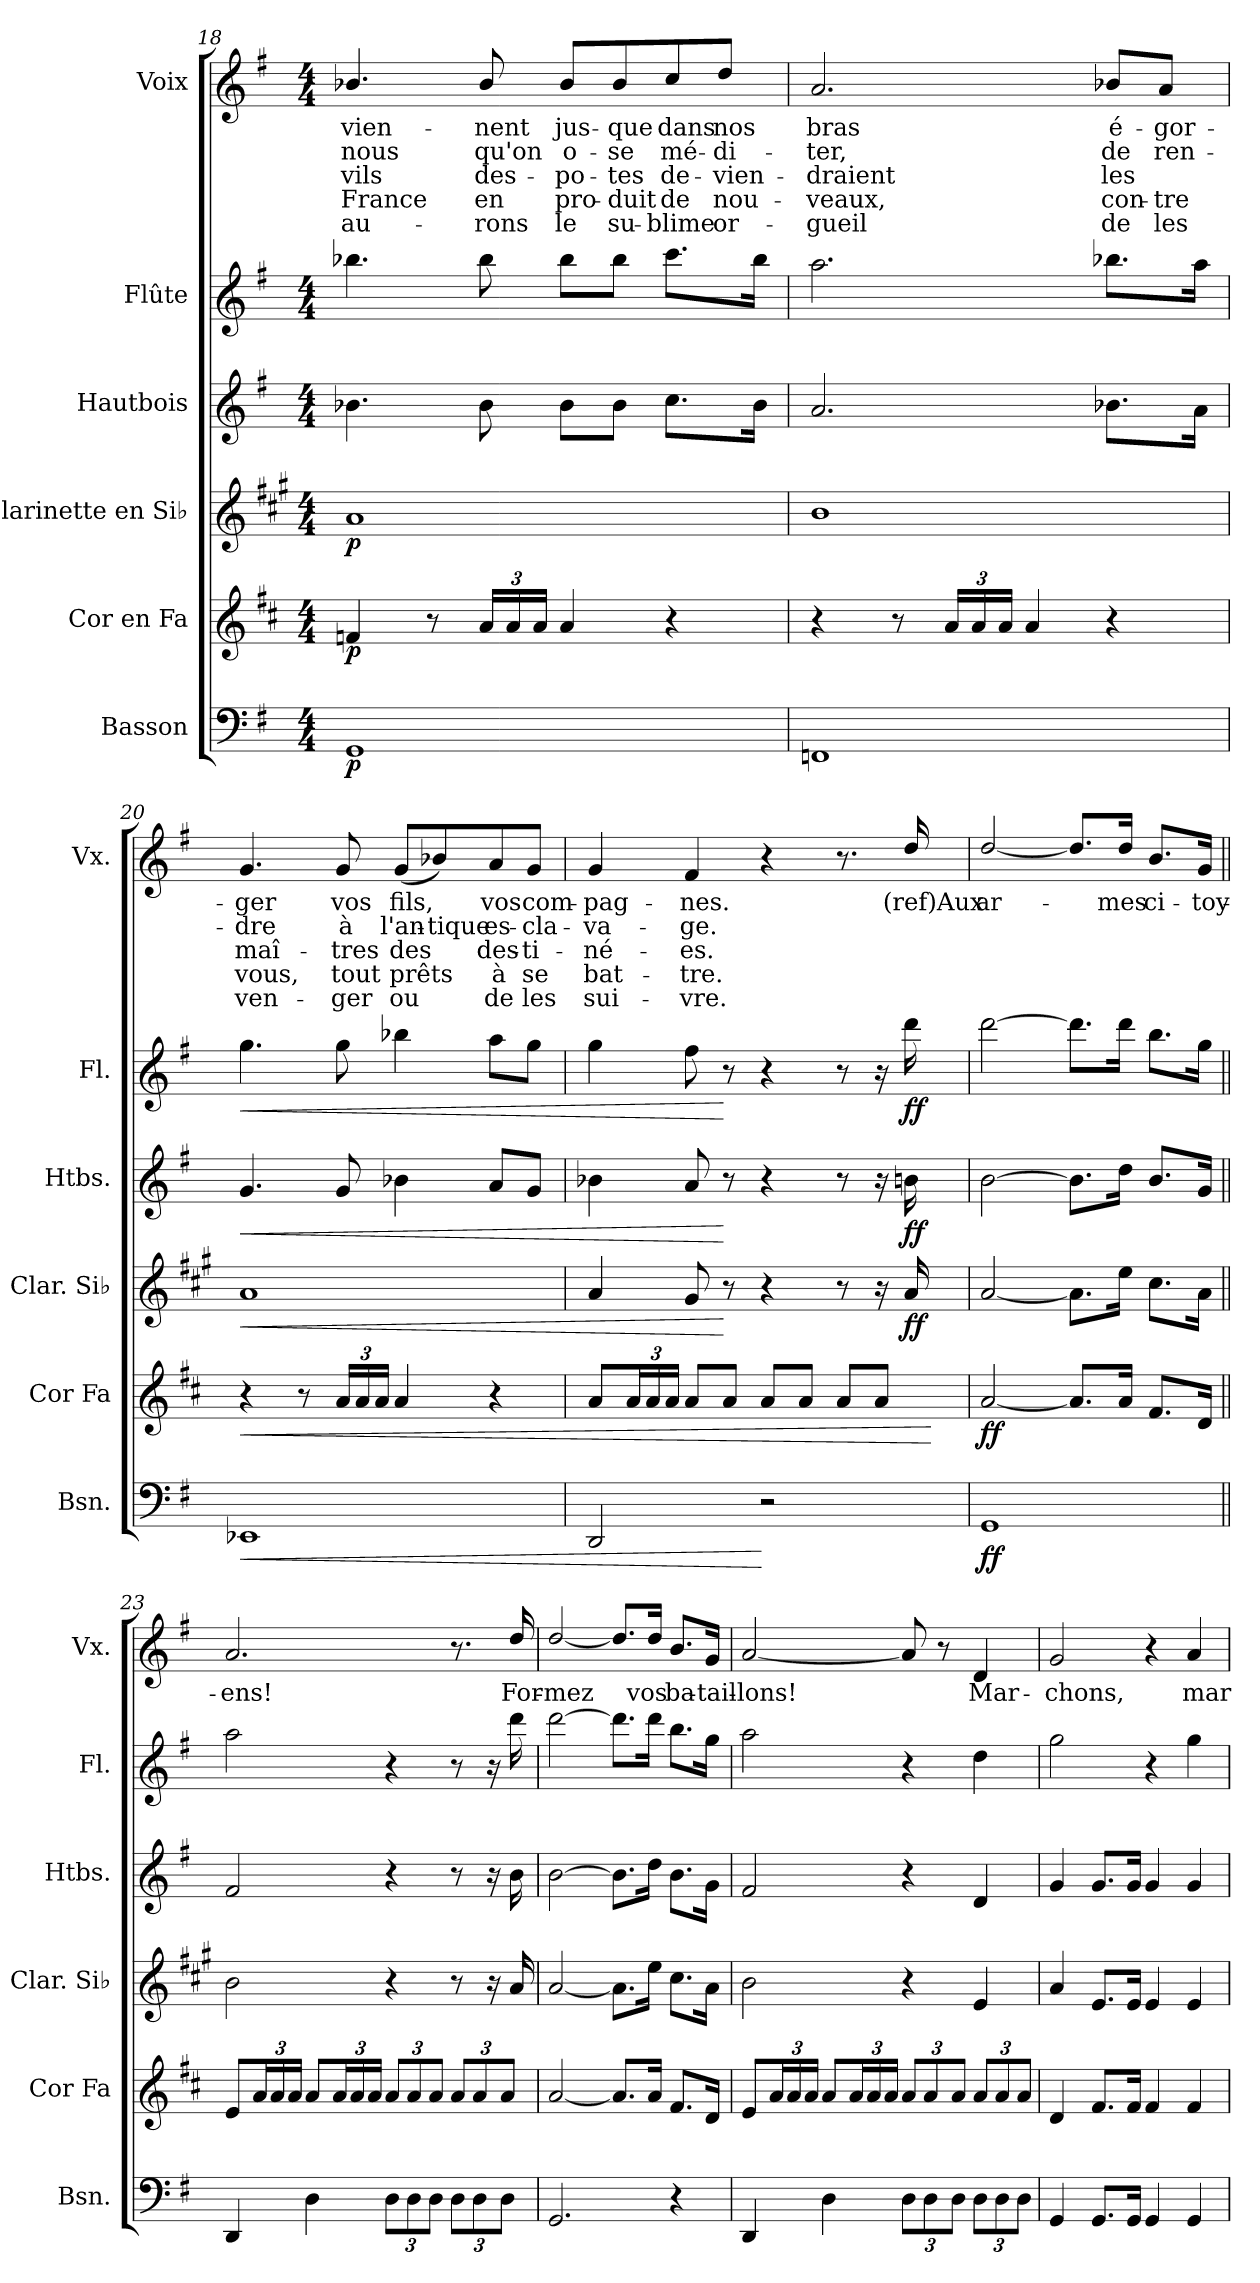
**kern	**dynam	**kern	**dynam	**kern	**dynam	**kern	**dynam	**kern	**dynam	**kern	**text	**text	**text	**text	**text
*part6	*part6	*part5	*part5	*part4	*part4	*part3	*part3	*part2	*part2	*part1	*part1	*part1	*part1	*part1	*part1
*staff6	*staff6	*staff5	*staff5	*staff4	*staff4	*staff3	*staff3	*staff2	*staff2	*staff1	*staff1	*staff1	*staff1	*staff1	*staff1
*I"Basson	*	*I"Cor en Fa	*	*I"Clarinette en Si♭	*	*I"Hautbois	*	*I"Flûte	*	*I"Voix	*	*	*	*	*
*I'Bsn.	*	*I'Cor Fa	*	*I'Clar. Si♭	*	*I'Htbs.	*	*I'Fl.	*	*I'Vx.	*	*	*	*	*
*clefF4	*	*clefG2	*	*clefG2	*	*clefG2	*	*clefG2	*	*clefG2	*	*	*	*	*
*	*	*ITrd4c7	*	*ITrd1c2	*	*	*	*	*	*	*	*	*	*	*
*k[f#]	*	*k[f#]	*	*k[f#]	*	*k[f#]	*	*k[f#]	*	*k[f#]	*	*	*	*	*
*M4/4	*	*M4/4	*	*M4/4	*	*M4/4	*	*M4/4	*	*M4/4	*	*	*	*	*
=18	=18	=18	=18	=18	=18	=18	=18	=18	=18	=18	=18	=18	=18	=18	=18
!	!LO:DY:b	!	!LO:DY:b	!	!LO:DY:b	!	!	!	!	!	!LO:LY:b	!LO:LY:b	!LO:LY:b	!LO:LY:b	!LO:LY:b
1GG	p	4B-X/	p	1g	p	4.b-X\	.	4.bb-X\	.	4.b-X/	vien-	nous	vils	France	au-
.	.	8r	.	.	.	.	.	.	.	.	.	.	.	.	.
*	*	*Xbrackettup	*	*	*	*	*	*	*	*	*	*	*	*	*
!	!	!	!	!	!	!	!	!	!	!	!LO:LY:b	!LO:LY:b	!LO:LY:b	!LO:LY:b	!LO:LY:b
.	.	24d/LL	.	.	.	8b-\	.	8bb-\	.	8b-/	-nent	qu'on	des-	en	-rons
.	.	24d/	.	.	.	.	.	.	.	.	.	.	.	.	.
.	.	24d/JJ	.	.	.	.	.	.	.	.	.	.	.	.	.
!	!	!	!	!	!	!	!	!	!	!	!LO:LY:b	!LO:LY:b	!LO:LY:b	!LO:LY:b	!LO:LY:b
.	.	4d/	.	.	.	8b-\L	.	8bb-\L	.	8b-/L	jus-	o-	-po-	pro-	le
!	!	!	!	!	!	!	!	!	!	!	!LO:LY:b	!LO:LY:b	!LO:LY:b	!LO:LY:b	!LO:LY:b
.	.	.	.	.	.	8b-\J	.	8bb-\J	.	8b-/	-que	-se	-tes	-duit	su-
!	!	!	!	!	!	!	!	!	!	!	!LO:LY:b	!LO:LY:b	!LO:LY:b	!LO:LY:b	!LO:LY:b
.	.	4r	.	.	.	8.cc\L	.	8.ccc\L	.	8cc/	dans	mé-	de-	de	-blime
!	!	!	!	!	!	!	!	!	!	!	!LO:LY:b	!LO:LY:b	!LO:LY:b	!LO:LY:b	!LO:LY:b
.	.	.	.	.	.	.	.	.	.	8dd/J	nos	-di-	-vien-	nou-	or-
.	.	.	.	.	.	16b-\Jk	.	16bb-\Jk	.	.	.	.	.	.	.
=19	=19	=19	=19	=19	=19	=19	=19	=19	=19	=19	=19	=19	=19	=19	=19
!	!	!	!	!	!	!	!	!	!	!	!LO:LY:b	!LO:LY:b	!LO:LY:b	!LO:LY:b	!LO:LY:b
1FFn	.	4r	.	1a	.	2.a/	.	2.aa\	.	2.a/	bras	-ter,	-draient	-veaux,	-gueil
.	.	8r	.	.	.	.	.	.	.	.	.	.	.	.	.
.	.	24d/LL	.	.	.	.	.	.	.	.	.	.	.	.	.
.	.	24d/	.	.	.	.	.	.	.	.	.	.	.	.	.
.	.	24d/JJ	.	.	.	.	.	.	.	.	.	.	.	.	.
.	.	4d/	.	.	.	.	.	.	.	.	.	.	.	.	.
!	!	!	!	!	!	!	!	!	!	!	!LO:LY:b	!LO:LY:b	!LO:LY:b	!LO:LY:b	!LO:LY:b
.	.	4r	.	.	.	8.b-X\L	.	8.bb-X\L	.	8b-X/L	é-	de	-les	con-	de
!	!	!	!	!	!	!	!	!	!	!	!LO:LY:b	!LO:LY:b	!	!LO:LY:b	!LO:LY:b
.	.	.	.	.	.	.	.	.	.	8a/J	-gor-	ren-	.	-tre	les
.	.	.	.	.	.	16a\Jk	.	16aa\Jk	.	.	.	.	.	.	.
!!LO:PB:g=z
=20	=20	=20	=20	=20	=20	=20	=20	=20	=20	=20	=20	=20	=20	=20	=20
!	!LO:HP:b	!	!LO:HP:b	!	!LO:HP:b	!	!LO:HP:b	!	!LO:HP:b	!	!LO:LY:b	!LO:LY:b	!LO:LY:b	!LO:LY:b	!LO:LY:b
1EE-X	<	4r	<	1g	<	4.g/	<	4.gg\	<	4.g/	-ger	-dre	maî-	vous,	ven-
.	.	8r	.	.	.	.	.	.	.	.	.	.	.	.	.
!	!	!	!	!	!	!	!	!	!	!	!LO:LY:b	!LO:LY:b	!LO:LY:b	!LO:LY:b	!LO:LY:b
.	.	24d/LL	.	.	.	8g/	.	8gg\	.	8g/	vos	à	-tres	tout	-ger
.	.	24d/	.	.	.	.	.	.	.	.	.	.	.	.	.
.	.	24d/JJ	.	.	.	.	.	.	.	.	.	.	.	.	.
!	!	!	!	!	!	!	!	!	!	!	!LO:LY:b	!LO:LY:b	!LO:LY:b	!LO:LY:b	!LO:LY:b
.	.	4d/	.	.	.	4b-X\	.	4bb-X\	.	(<8g/L	fils,	l'an-	des	prêts	ou
!	!	!	!	!	!	!	!	!	!	!	!	!LO:LY:b	!	!	!
.	.	.	.	.	.	.	.	.	.	8b-X/)	.	-tique	.	.	.
!	!	!	!	!	!	!	!	!	!	!	!LO:LY:b	!LO:LY:b	!LO:LY:b	!LO:LY:b	!LO:LY:b
.	.	4r	.	.	.	8a/L	.	8aa\L	.	8a/	vos	es-	des-	à	de
!	!	!	!	!	!	!	!	!	!	!	!LO:LY:b	!LO:LY:b	!LO:LY:b	!LO:LY:b	!LO:LY:b
.	.	.	.	.	.	8g/J	.	8gg\J	.	8g/J	com-	-cla-	-ti-	se	les
=21	=21	=21	=21	=21	=21	=21	=21	=21	=21	=21	=21	=21	=21	=21	=21
!	!	!	!	!	!	!	!	!	!	!	!LO:LY:b	!LO:LY:b	!LO:LY:b	!LO:LY:b	!LO:LY:b
2DD/	.	8d/L	.	4g/	.	4b-X\	.	4gg\	.	4g/	-pag-	-va-	-né-	bat-	sui-
.	.	24d/L	.	.	.	.	.	.	.	.	.	.	.	.	.
.	.	24d/	.	.	.	.	.	.	.	.	.	.	.	.	.
.	.	24d/JJ	.	.	.	.	.	.	.	.	.	.	.	.	.
!	!	!	!	!	!	!	!	!	!	!	!LO:LY:b	!LO:LY:b	!LO:LY:b	!LO:LY:b	!LO:LY:b
.	.	8d/L	.	8f#/	.	8a/	.	8ff#\	.	4f#/	-nes.	-ge.	-es.	-tre.	-vre.
.	.	8d/J	.	8r	[	8r	[	8r	[	.	.	.	.	.	.
2r	[	8d/L	.	4r	.	4r	.	4r	.	4r	.	.	.	.	.
.	.	8d/J	.	.	.	.	.	.	.	.	.	.	.	.	.
.	.	8d/L	.	8r	.	8r	.	8r	.	8.r	.	.	.	.	.
.	.	8d/J	.	16r	.	16r	.	16r	.	.	.	.	.	.	.
!	!	!	!	!	!LO:DY:b	!	!LO:DY:b	!	!LO:DY:b	!	!LO:LY:b	!	!	!	!
.	.	.	.	16g/	ff	16bn\	ff	16ddd\	ff	16dd/	(ref)Aux	.	.	.	.
.	.	.	[	.	.	.	.	.	.	.	.	.	.	.	.
=22	=22	=22	=22	=22	=22	=22	=22	=22	=22	=22	=22	=22	=22	=22	=22
!	!LO:DY:b	!	!LO:DY:b	!	!	!	!	!	!	!	!LO:LY:b	!	!	!	!
1GG	ff	[2d/	ff	[2g/	.	[2b\	.	[2ddd\	.	[2dd/	ar-	.	.	.	.
.	.	8.d/L]	.	8.g\L]	.	8.b\L]	.	8.ddd\L]	.	8.dd/L]	.	.	.	.	.
!	!	!	!	!	!	!	!	!	!	!	!LO:LY:b	!	!	!	!
.	.	16d/Jk	.	16dd\Jk	.	16dd\Jk	.	16ddd\Jk	.	16dd/Jk	-mes	.	.	.	.
!	!	!	!	!	!	!	!	!	!	!	!LO:LY:b	!	!	!	!
.	.	8.B/L	.	8.b\L	.	8.b/L	.	8.bb\L	.	8.b/L	ci-	.	.	.	.
!	!	!	!	!	!	!	!	!	!	!	!LO:LY:b	!	!	!	!
.	.	16G/Jk	.	16g\Jk	.	16g/Jk	.	16gg\Jk	.	16g/Jk	-toy-	.	.	.	.
=23||	=23||	=23||	=23||	=23||	=23||	=23||	=23||	=23||	=23||	=23||	=23||	=23||	=23||	=23||	=23||
!	!	!	!	!	!	!	!	!	!	!	!LO:LY:b	!	!	!	!
4DD/	.	8A/L	.	2a\	.	2f#/	.	2aa\	.	2.a/	-ens!	.	.	.	.
.	.	24d/L	.	.	.	.	.	.	.	.	.	.	.	.	.
.	.	24d/	.	.	.	.	.	.	.	.	.	.	.	.	.
.	.	24d/JJ	.	.	.	.	.	.	.	.	.	.	.	.	.
4D\	.	8d/L	.	.	.	.	.	.	.	.	.	.	.	.	.
.	.	24d/L	.	.	.	.	.	.	.	.	.	.	.	.	.
.	.	24d/	.	.	.	.	.	.	.	.	.	.	.	.	.
.	.	24d/JJ	.	.	.	.	.	.	.	.	.	.	.	.	.
*Xbrackettup	*	*	*	*	*	*	*	*	*	*	*	*	*	*	*
12D\L	.	12d/L	.	4r	.	4r	.	4r	.	.	.	.	.	.	.
12D\	.	12d/	.	.	.	.	.	.	.	.	.	.	.	.	.
12D\J	.	12d/J	.	.	.	.	.	.	.	.	.	.	.	.	.
12D\L	.	12d/L	.	8r	.	8r	.	8r	.	8.r	.	.	.	.	.
12D\	.	12d/	.	.	.	.	.	.	.	.	.	.	.	.	.
.	.	.	.	16r	.	16r	.	16r	.	.	.	.	.	.	.
12D\J	.	12d/J	.	.	.	.	.	.	.	.	.	.	.	.	.
!	!	!	!	!	!	!	!	!	!	!	!LO:LY:b	!	!	!	!
.	.	.	.	16g/	.	16b\	.	16ddd\	.	16dd/	For-	.	.	.	.
=24	=24	=24	=24	=24	=24	=24	=24	=24	=24	=24	=24	=24	=24	=24	=24
!	!	!	!	!	!	!	!	!	!	!	!LO:LY:b	!	!	!	!
2.GG/	.	[2d/	.	[2g/	.	[2b\	.	[2ddd\	.	[2dd/	-mez	.	.	.	.
.	.	8.d/L]	.	8.g\L]	.	8.b\L]	.	8.ddd\L]	.	8.dd/L]	.	.	.	.	.
!	!	!	!	!	!	!	!	!	!	!	!LO:LY:b	!	!	!	!
.	.	16d/Jk	.	16dd\Jk	.	16dd\Jk	.	16ddd\Jk	.	16dd/Jk	vos	.	.	.	.
!	!	!	!	!	!	!	!	!	!	!	!LO:LY:b	!	!	!	!
4r	.	8.B/L	.	8.b\L	.	8.b\L	.	8.bb\L	.	8.b/L	ba-	.	.	.	.
!	!	!	!	!	!	!	!	!	!	!	!LO:LY:b	!	!	!	!
.	.	16G/Jk	.	16g\Jk	.	16g\Jk	.	16gg\Jk	.	16g/Jk	-tail-	.	.	.	.
=25	=25	=25	=25	=25	=25	=25	=25	=25	=25	=25	=25	=25	=25	=25	=25
!	!	!	!	!	!	!	!	!	!	!	!LO:LY:b	!	!	!	!
4DD/	.	8A/L	.	2a\	.	2f#/	.	2aa\	.	[2a/	-lons!	.	.	.	.
.	.	24d/L	.	.	.	.	.	.	.	.	.	.	.	.	.
.	.	24d/	.	.	.	.	.	.	.	.	.	.	.	.	.
.	.	24d/JJ	.	.	.	.	.	.	.	.	.	.	.	.	.
4D\	.	8d/L	.	.	.	.	.	.	.	.	.	.	.	.	.
.	.	24d/L	.	.	.	.	.	.	.	.	.	.	.	.	.
.	.	24d/	.	.	.	.	.	.	.	.	.	.	.	.	.
.	.	24d/JJ	.	.	.	.	.	.	.	.	.	.	.	.	.
12D\L	.	12d/L	.	4r	.	4r	.	4r	.	8a/]	.	.	.	.	.
12D\	.	12d/	.	.	.	.	.	.	.	.	.	.	.	.	.
.	.	.	.	.	.	.	.	.	.	8r	.	.	.	.	.
12D\J	.	12d/J	.	.	.	.	.	.	.	.	.	.	.	.	.
!	!	!	!	!	!	!	!	!	!	!	!LO:LY:b	!	!	!	!
12D\L	.	12d/L	.	4d/	.	4d/	.	4dd\	.	4d/	Mar-	.	.	.	.
12D\	.	12d/	.	.	.	.	.	.	.	.	.	.	.	.	.
12D\J	.	12d/J	.	.	.	.	.	.	.	.	.	.	.	.	.
=26	=26	=26	=26	=26	=26	=26	=26	=26	=26	=26	=26	=26	=26	=26	=26
!	!	!	!	!	!	!	!	!	!	!	!LO:LY:b	!	!	!	!
4GG/	.	4G/	.	4g/	.	4g/	.	2gg\	.	2g/	-chons,	.	.	.	.
8.GG/L	.	8.B/L	.	8.d/L	.	8.g/L	.	.	.	.	.	.	.	.	.
16GG/Jk	.	16B/Jk	.	16d/Jk	.	16g/Jk	.	.	.	.	.	.	.	.	.
4GG/	.	4B/	.	4d/	.	4g/	.	4r	.	4r	.	.	.	.	.
!	!	!	!	!	!	!	!	!	!	!	!LO:LY:b	!	!	!	!
4GG/	.	4B/	.	4d/	.	4g/	.	4gg\	.	4a/	mar-	.	.	.	.
=	=	=	=	=	=	=	=	=	=	=	=	=	=	=	=
*-	*-	*-	*-	*-	*-	*-	*-	*-	*-	*-	*-	*-	*-	*-	*-
